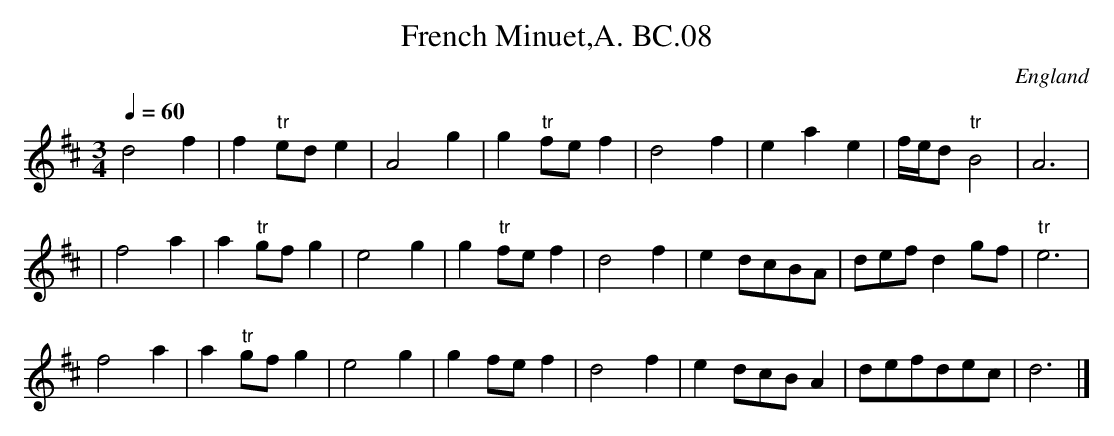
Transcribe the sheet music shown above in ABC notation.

X:1
T:French Minuet,A. BC.08
M:3/4
L:1/4
Q:60
O:England
K:D
d2 f | f "tr"e/d/ e | A2 g | g "tr"f/e/ f | d2 f | e a e | f/4e/4d/ "tr"
B2 | A3 |!|
f2 a | a "tr"g/f/ g | e2 g | g "tr" f/e/ f | d2 f | e d/c/B/A/ | d/e/f/d
/g/f/ | "tr"e3|! f2 a | a "tr"g/f/ g | e2 g | g f/e/ f | d2 f | e d/c/B/
A
/ | d/e/f/d/e/c/ | d3 |]
